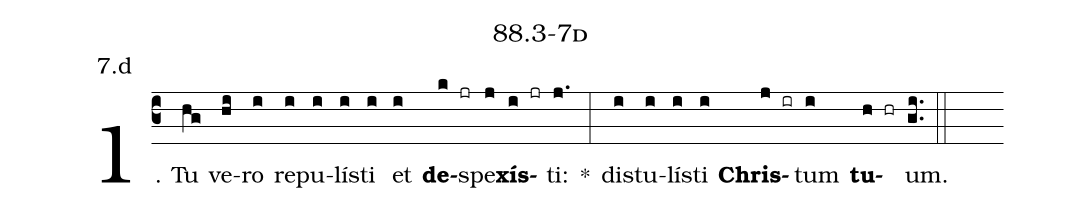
name: 88.3-7d;
annotation: 7.d;
%%
(c3)1. Tu(hg) ve(hi)ro(i) re(i)pu(i)lís(i)ti(i) et(i) <b>de</b>(k jr)spe(j)<b>xís</b>(i jr)ti:(j.) *(:) dis(i)tu(i)lís(i)ti(i) <b>Chris</b>(j ir)tum(i) <b>tu</b>(h hr)um.(gi..) (::)


%E(i) u(i) o(j) u(i) a(h) e.(gi..) (::)
